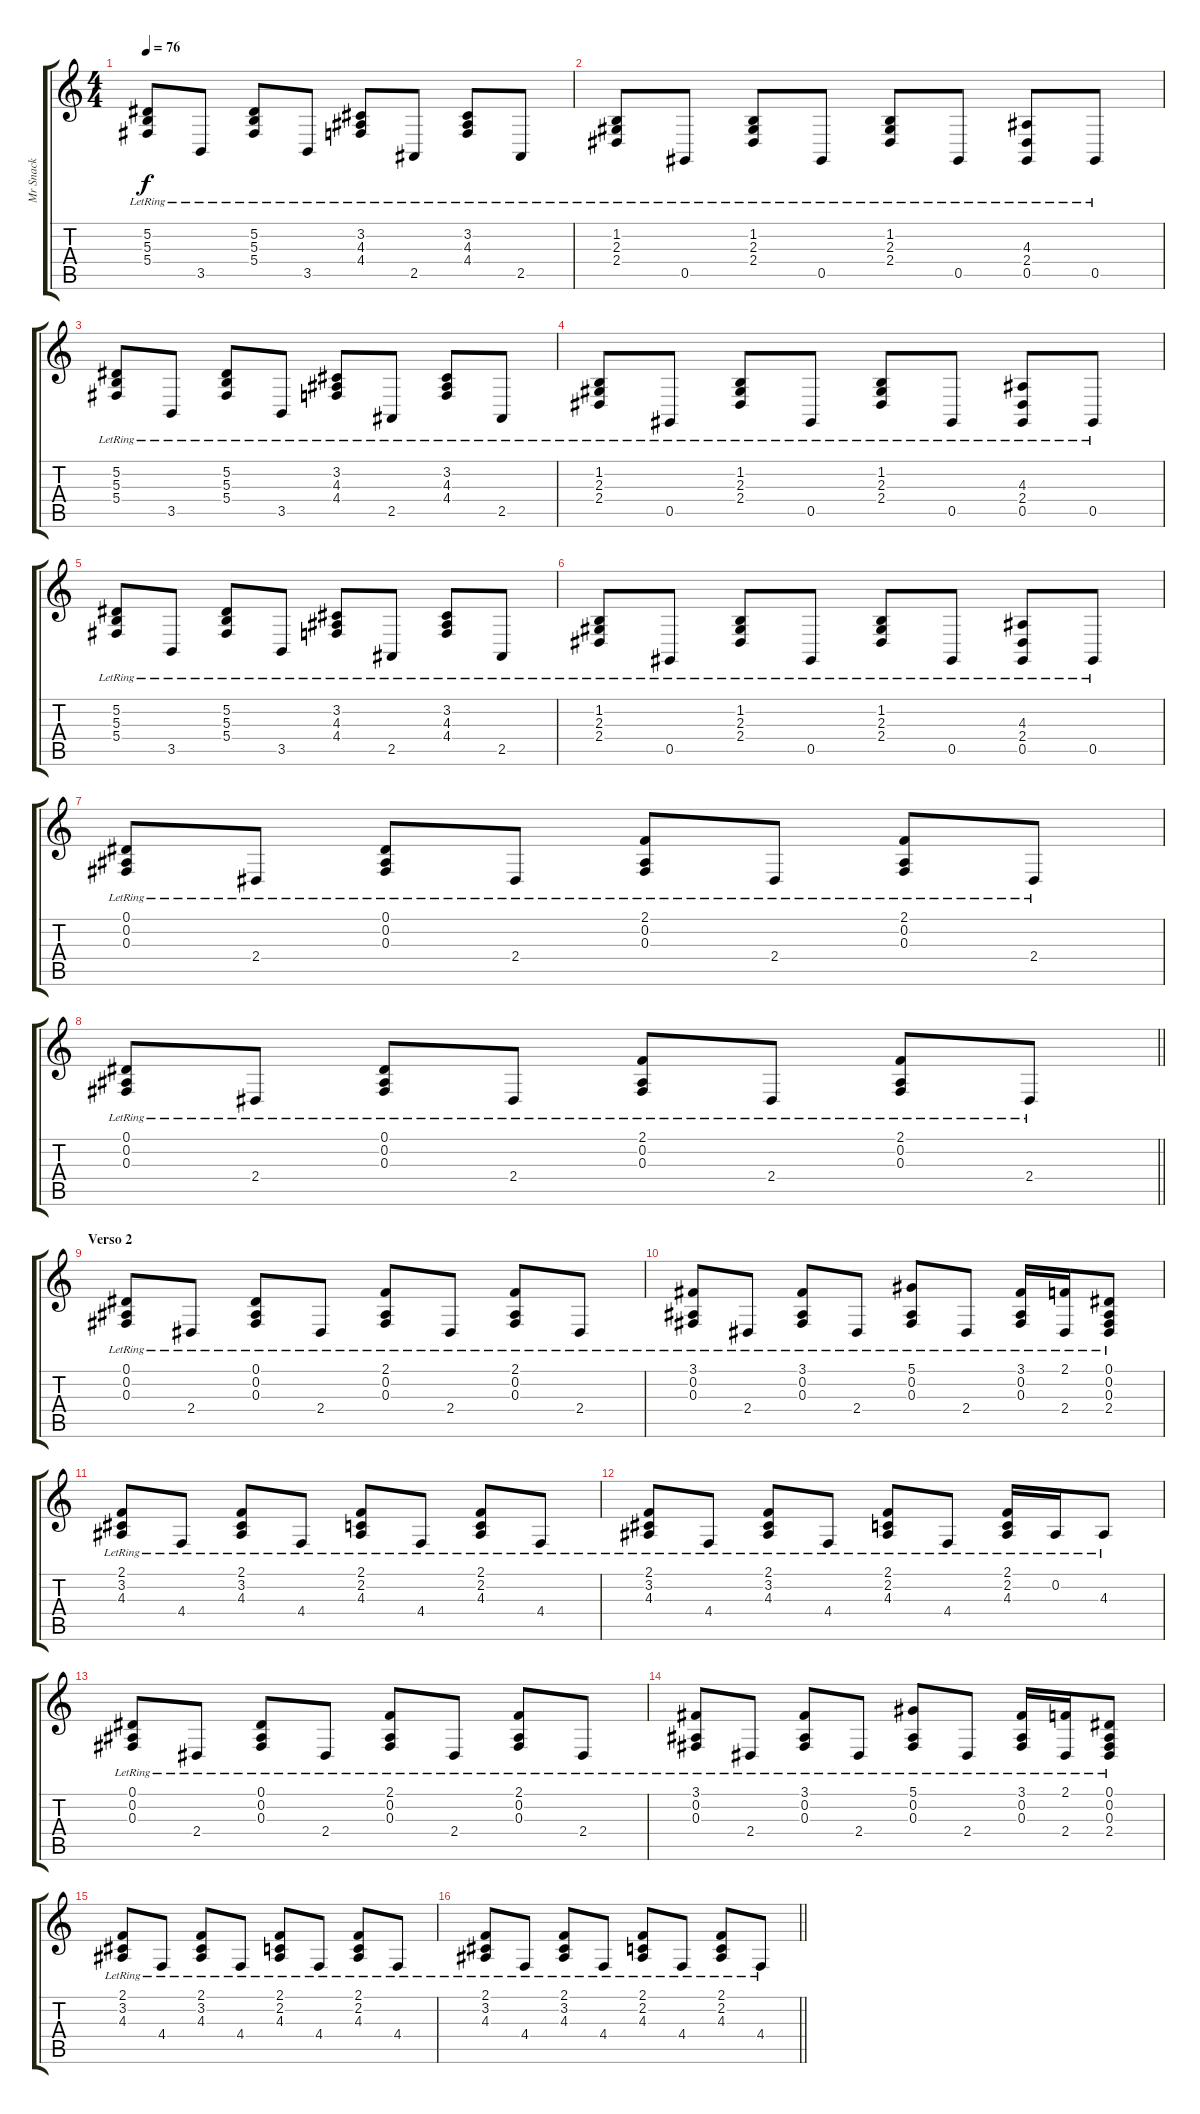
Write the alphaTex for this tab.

\track ("Mr Snack" "Mr Snack") {instrument acousticgrandpiano}
\staff {score tabs}
\tuning (Eb4 Bb3 Gb3 Db3 Ab2 Eb2) {hide}
\ts (4 4)
\tempo 76
\clef g2
\ks c
(5.2{lr} 5.3{lr} 5.4{lr}).8{dy f} 3.5{lr}.8 (5.2{lr} 5.3{lr} 5.4{lr}).8 3.5{lr}.8 (3.2{lr} 4.3{lr} 4.4{lr}).8 2.5{lr}.8 (3.2{lr} 4.3{lr} 4.4{lr}).8 2.5{lr}.8 |
(1.2{lr} 2.3{lr} 2.4{lr}).8 0.5{lr}.8 (1.2{lr} 2.3{lr} 2.4{lr}).8 0.5{lr}.8 (1.2{lr} 2.3{lr} 2.4{lr}).8 0.5{lr}.8 (4.3{lr} 2.4{lr} 0.5{lr}).8 0.5{lr}.8 |
(5.2{lr} 5.3{lr} 5.4{lr}).8 3.5{lr}.8 (5.2{lr} 5.3{lr} 5.4{lr}).8 3.5{lr}.8 (3.2{lr} 4.3{lr} 4.4{lr}).8 2.5{lr}.8 (3.2{lr} 4.3{lr} 4.4{lr}).8 2.5{lr}.8 |
(1.2{lr} 2.3{lr} 2.4{lr}).8 0.5{lr}.8 (1.2{lr} 2.3{lr} 2.4{lr}).8 0.5{lr}.8 (1.2{lr} 2.3{lr} 2.4{lr}).8 0.5{lr}.8 (4.3{lr} 2.4{lr} 0.5{lr}).8 0.5{lr}.8 |
(5.2{lr} 5.3{lr} 5.4{lr}).8 3.5{lr}.8 (5.2{lr} 5.3{lr} 5.4{lr}).8 3.5{lr}.8 (3.2{lr} 4.3{lr} 4.4{lr}).8 2.5{lr}.8 (3.2{lr} 4.3{lr} 4.4{lr}).8 2.5{lr}.8 |
(1.2{lr} 2.3{lr} 2.4{lr}).8 0.5{lr}.8 (1.2{lr} 2.3{lr} 2.4{lr}).8 0.5{lr}.8 (1.2{lr} 2.3{lr} 2.4{lr}).8 0.5{lr}.8 (4.3{lr} 2.4{lr} 0.5{lr}).8 0.5{lr}.8 |
(0.1{lr} 0.2 0.3{lr}).8 2.4{lr}.8 (0.1{lr} 0.2{lr} 0.3{lr}).8 2.4{lr}.8 (2.1{lr} 0.2{lr} 0.3{lr}).8 2.4{lr}.8 (2.1{lr} 0.2{lr} 0.3{lr}).8 2.4{lr}.8 |
\barLineRight lightlight
(0.1{lr} 0.2 0.3{lr}).8 2.4{lr}.8 (0.1{lr} 0.2{lr} 0.3{lr}).8 2.4{lr}.8 (2.1{lr} 0.2{lr} 0.3{lr}).8 2.4{lr}.8 (2.1{lr} 0.2{lr} 0.3{lr}).8 2.4{lr}.8 |
\section ("" "Verso 2")
(0.1{lr} 0.2 0.3{lr}).8 2.4{lr}.8 (0.1{lr} 0.2{lr} 0.3{lr}).8 2.4{lr}.8 (2.1{lr} 0.2{lr} 0.3{lr}).8 2.4{lr}.8 (2.1{lr} 0.2{lr} 0.3{lr}).8 2.4{lr}.8 |
(3.1{lr} 0.2 0.3{lr}).8 2.4{lr}.8 (3.1{lr} 0.2{lr} 0.3{lr}).8 2.4{lr}.8 (5.1{lr} 0.2{lr} 0.3{lr}).8 2.4{lr}.8 (3.1{lr} 0.2{lr} 0.3{lr}).16 (2.1 2.4{lr}).16 (0.1{lr} 0.2{lr} 0.3{lr} 2.4{lr}).8 |
(2.1{lr} 3.2{lr} 4.3{lr}).8 4.4{lr}.8 (2.1{lr} 3.2{lr} 4.3{lr}).8 4.4{lr}.8 (2.1 2.2{lr} 4.3{lr}).8 4.4{lr}.8 (2.1{lr} 2.2{lr} 4.3{lr}).8 4.4{lr}.8 |
(2.1{lr} 3.2{lr} 4.3{lr}).8 4.4{lr}.8 (2.1{lr} 3.2{lr} 4.3{lr}).8 4.4{lr}.8 (2.1 2.2{lr} 4.3{lr}).8 4.4{lr}.8 (2.1{lr} 2.2{lr} 4.3{lr}).16 0.2{lr}.16 4.3{lr}.8 |
(0.1{lr} 0.2 0.3{lr}).8 2.4{lr}.8 (0.1{lr} 0.2{lr} 0.3{lr}).8 2.4{lr}.8 (2.1{lr} 0.2{lr} 0.3{lr}).8 2.4{lr}.8 (2.1{lr} 0.2{lr} 0.3{lr}).8 2.4{lr}.8 |
(3.1{lr} 0.2 0.3{lr}).8 2.4{lr}.8 (3.1{lr} 0.2{lr} 0.3{lr}).8 2.4{lr}.8 (5.1{lr} 0.2{lr} 0.3{lr}).8 2.4{lr}.8 (3.1{lr} 0.2{lr} 0.3{lr}).16 (2.1 2.4{lr}).16 (0.1{lr} 0.2{lr} 0.3{lr} 2.4{lr}).8 |
(2.1{lr} 3.2{lr} 4.3{lr}).8 4.4{lr}.8 (2.1{lr} 3.2{lr} 4.3{lr}).8 4.4{lr}.8 (2.1 2.2{lr} 4.3{lr}).8 4.4{lr}.8 (2.1{lr} 2.2{lr} 4.3{lr}).8 4.4{lr}.8 |
\barLineRight lightlight
(2.1{lr} 3.2{lr} 4.3{lr}).8 4.4{lr}.8 (2.1{lr} 3.2{lr} 4.3{lr}).8 4.4{lr}.8 (2.1 2.2{lr} 4.3{lr}).8 4.4{lr}.8 (2.1{lr} 2.2{lr} 4.3{lr}).8 4.4{lr}.8
